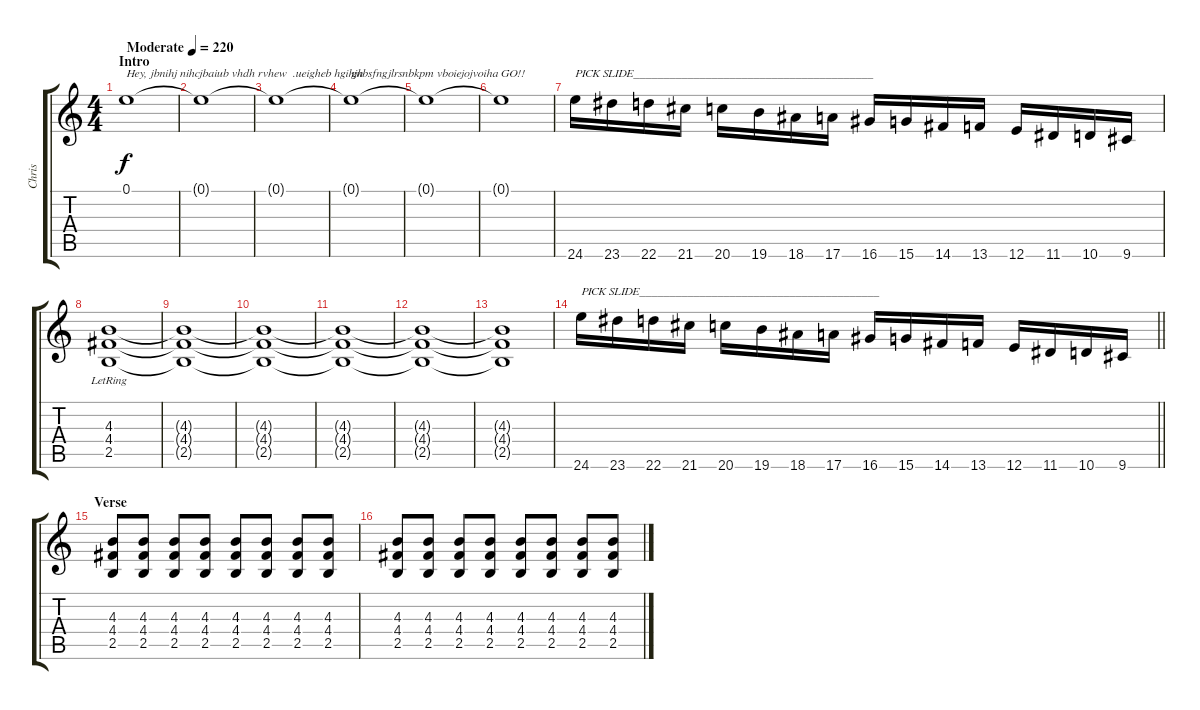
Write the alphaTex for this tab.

\track ("Chris" "Chris") {instrument distortionguitar}
\staff {score tabs}
\tuning (E4 B3 G3 D3 A2 E2) {hide}
\ts (4 4)
\section ("" "Intro")
\tempo (220 "Moderate")
\clef g2
\ks c
0.1.1{txt "Hey, jbnihj nihcjbaiub vhdh rvhew  .ueigheb hgihjh" dy f volume 0 instrument distortionguitar} |
0.1{t}.1 |
0.1{t}.1 |
0.1{t}.1{txt "gnbsfngjlrsnbkpm vboiejojvoiha"} |
0.1{t}.1 |
0.1{t}.1{txt "GO!!"} |
24.6.16{txt "PICK SLIDE________________________________________" volume 13 instrument distortionguitar} 23.6.16 22.6.16 21.6.16 20.6.16 19.6.16 18.6.16 17.6.16 16.6.16 15.6.16 14.6.16 13.6.16 12.6.16 11.6.16 10.6.16 9.6.16 |
(4.3{lr} 4.4{lr} 2.5{lr}).1 |
(4.3{t} 4.4{t} 2.5{t}).1 |
(4.3{t} 4.4{t} 2.5{t}).1 |
(4.3{t} 4.4{t} 2.5{t}).1 |
(4.3{t} 4.4{t} 2.5{t}).1 |
(4.3{t} 4.4{t} 2.5{t}).1 |
\barLineRight lightlight
24.6.16{txt "PICK SLIDE________________________________________"} 23.6.16 22.6.16 21.6.16 20.6.16 19.6.16 18.6.16 17.6.16 16.6.16 15.6.16 14.6.16 13.6.16 12.6.16 11.6.16 10.6.16 9.6.16 |
\section ("" "Verse")
(4.3 4.4 2.5).8 (4.3 4.4 2.5).8 (4.3 4.4 2.5).8 (4.3 4.4 2.5).8 (4.3 4.4 2.5).8 (4.3 4.4 2.5).8 (4.3 4.4 2.5).8 (4.3 4.4 2.5).8 |
(4.3 4.4 2.5).8 (4.3 4.4 2.5).8 (4.3 4.4 2.5).8 (4.3 4.4 2.5).8 (4.3 4.4 2.5).8 (4.3 4.4 2.5).8 (4.3 4.4 2.5).8 (4.3 4.4 2.5).8
